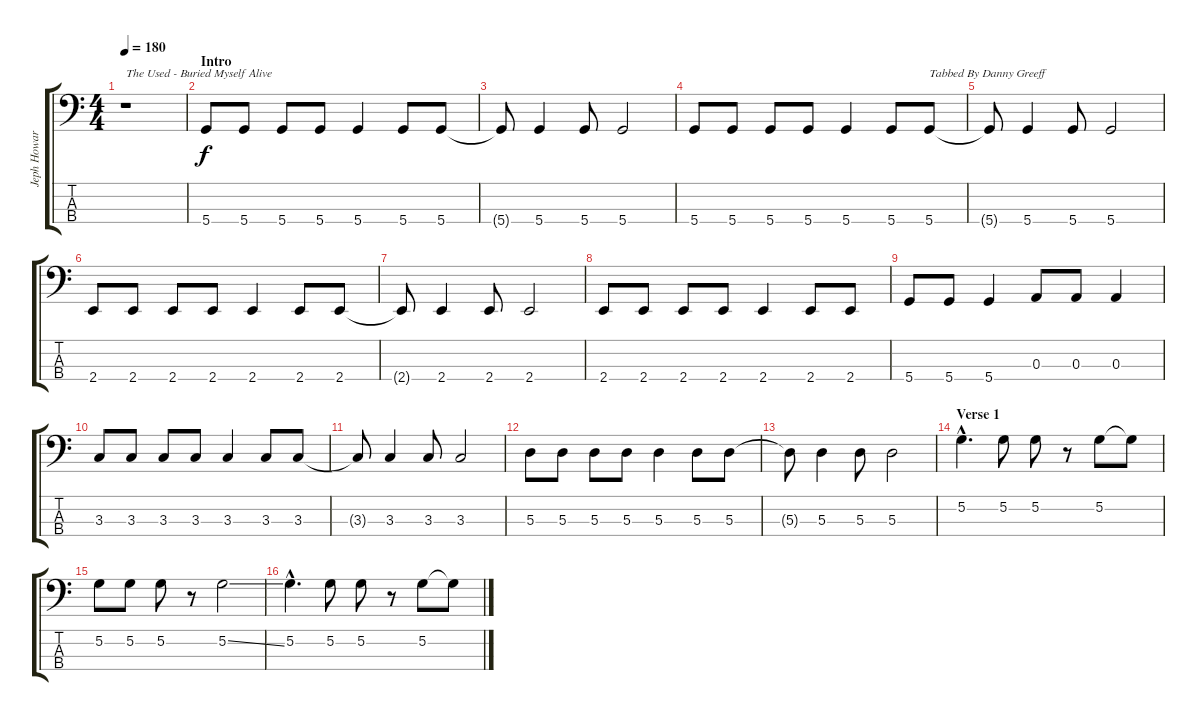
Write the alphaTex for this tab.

\track ("Jeph Howard" "Jeph Howar") {instrument electricbasspick}
\staff {score tabs}
\tuning (G2 D2 A1 D1) {hide}
\ts (4 4)
\tempo 180
\clef f4
\ks c
r.1{txt "The Used - Buried Myself Alive" dy f instrument electricbasspick} |
\section ("" "Intro")
5.4.8 5.4.8 5.4.8 5.4.8 5.4.4 5.4.8 5.4.8 |
5.4{t}.8 5.4.4 5.4.8 5.4.2 |
5.4.8 5.4.8 5.4.8 5.4.8 5.4.4 5.4.8 5.4.8{txt "Tabbed By Danny Greeff"} |
5.4{t}.8 5.4.4 5.4.8 5.4.2 |
2.4.8 2.4.8 2.4.8 2.4.8 2.4.4 2.4.8 2.4.8 |
2.4{t}.8 2.4.4 2.4.8 2.4.2 |
2.4.8 2.4.8 2.4.8 2.4.8 2.4.4 2.4.8 2.4.8 |
5.4.8 5.4.8 5.4.4 0.3.8 0.3.8 0.3.4 |
3.3.8 3.3.8 3.3.8 3.3.8 3.3.4 3.3.8 3.3.8 |
3.3{t}.8 3.3.4 3.3.8 3.3.2 |
5.3.8 5.3.8 5.3.8 5.3.8 5.3.4 5.3.8 5.3.8 |
5.3{t}.8 5.3.4 5.3.8 5.3.2 |
\section ("" "Verse 1")
5.2{hac}.4{d} 5.2.8 5.2.8 r.8 5.2.8 5.2{t}.8 |
5.2.8 5.2.8 5.2.8 r.8 5.2{ss}.2 |
5.2{hac}.4{d} 5.2.8 5.2.8 r.8 5.2.8 5.2{t}.8
